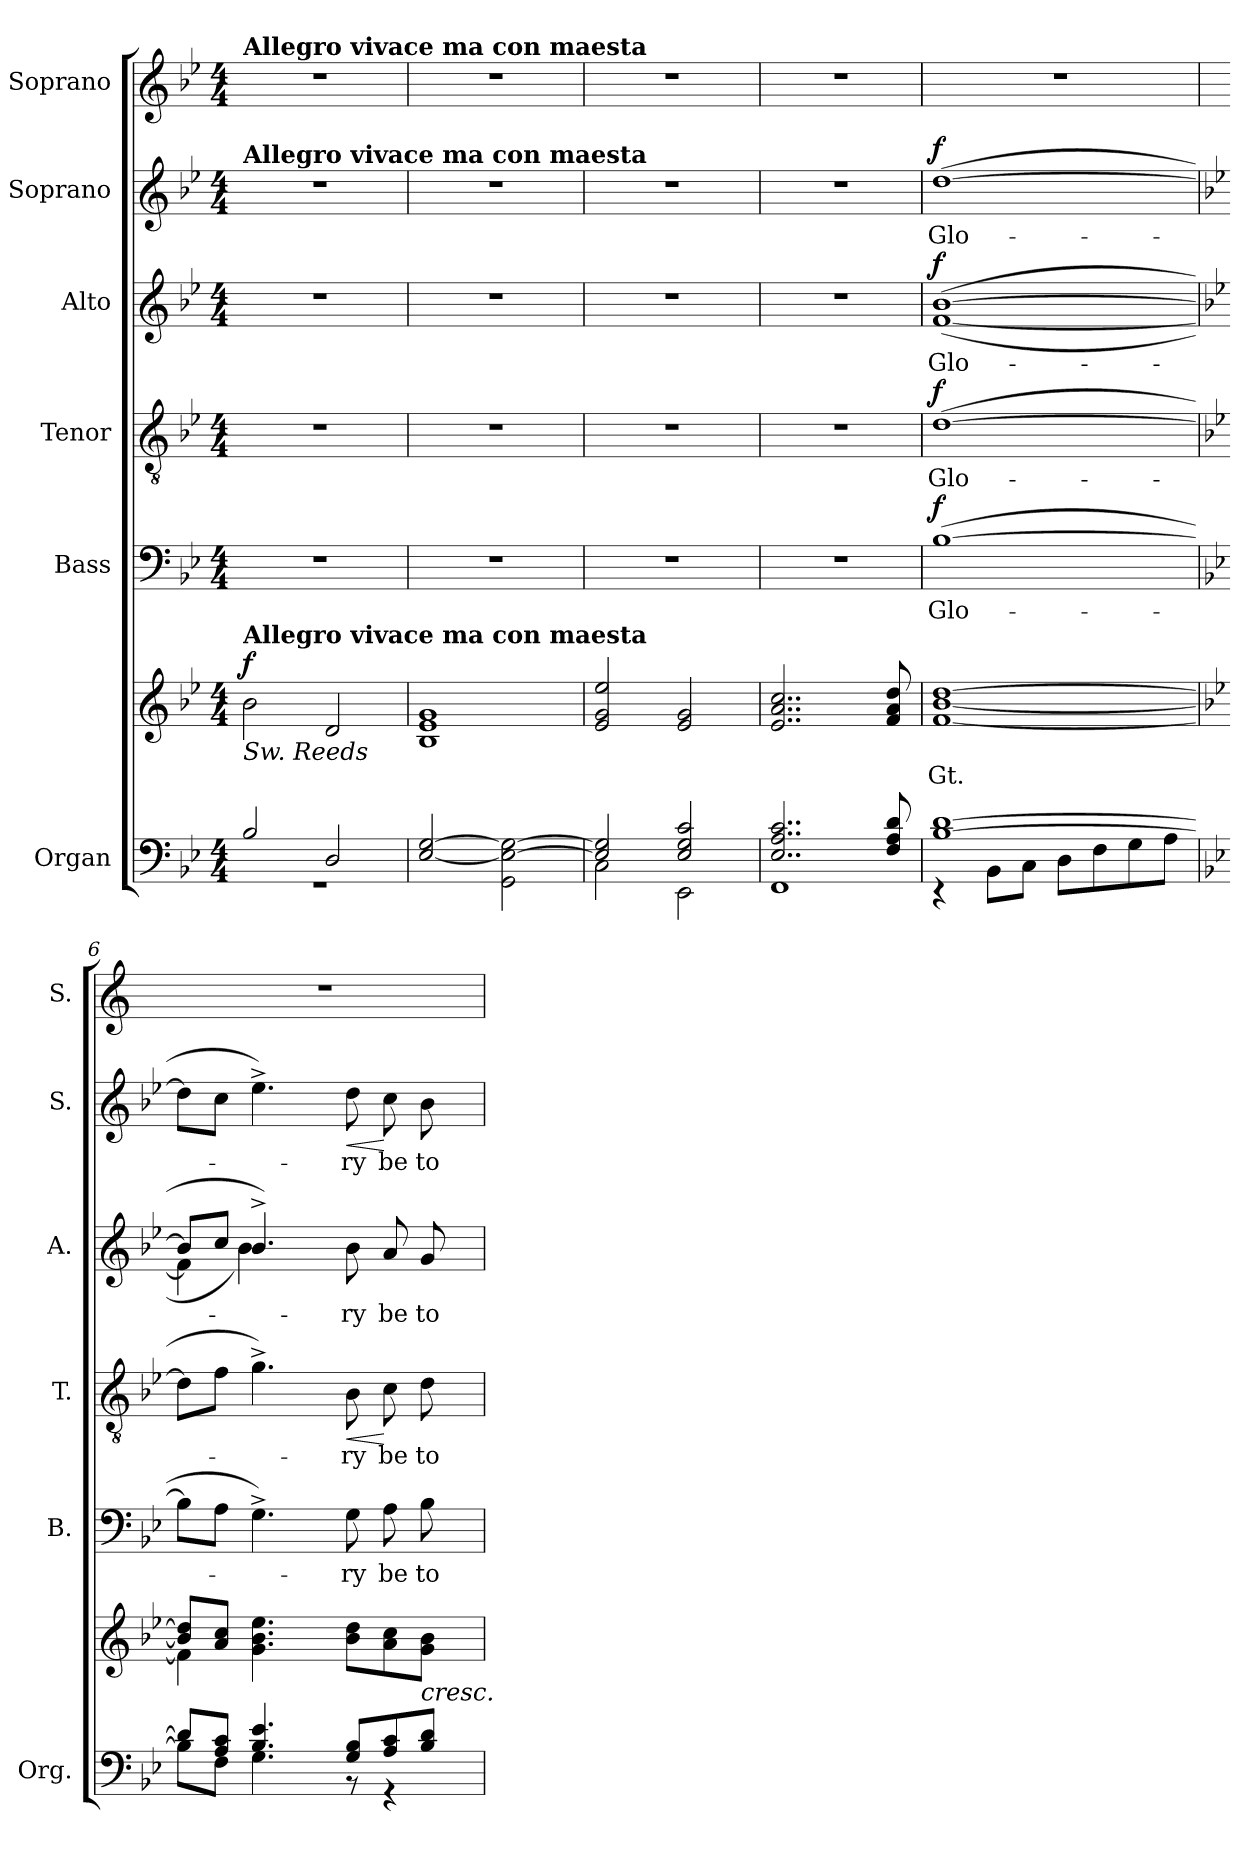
**kern	**kern	**text	**dynam	**kern	**text	**dynam	**kern	**text	**dynam	**kern	**text	**dynam	**kern	**text	**dynam	**kern
*part6	*part6	*part6	*part6	*part5	*part5	*part5	*part4	*part4	*part4	*part3	*part3	*part3	*part2	*part2	*part2	*part1
*staff7	*staff6	*staff6	*staff6/7	*staff5	*staff5	*staff5	*staff4	*staff4	*staff4	*staff3	*staff3	*staff3	*staff2	*staff2	*staff2	*staff1
*I"Organ	*	*	*	*I"Bass	*	*	*I"Tenor	*	*	*I"Alto	*	*	*I"Soprano	*	*	*I"Soprano
*I'Org.	*	*	*	*I'B.	*	*	*I'T.	*	*	*I'A.	*	*	*I'S.	*	*	*I'S.
!!LO:PB:g=z
*clefF4	*clefG2	*	*	*clefF4	*	*	*clefGv2	*	*	*clefG2	*	*	*clefG2	*	*	*clefG2
*	*	*	*	*	*	*	*ITrd7c12	*	*	*	*	*	*	*	*	*
*k[b-e-]	*k[b-e-]	*	*	*k[b-e-]	*	*	*k[b-e-]	*	*	*k[b-e-]	*	*	*k[b-e-]	*	*	*k[b-e-]
*B-:	*B-:	*	*	*B-:	*	*	*B-:	*	*	*B-:	*	*	*B-:	*	*	*B-:
*M4/4	*M4/4	*	*	*M4/4	*	*	*M4/4	*	*	*M4/4	*	*	*M4/4	*	*	*M4/4
*MM120	*MM120	*	*	*MM120	*	*	*MM120	*	*	*MM120	*	*	*MM120	*	*	*MM120
=1	=1	=1	=1	=1	=1	=1	=1	=1	=1	=1	=1	=1	=1	=1	=1	=1
*^	*	*	*	*	*	*	*	*	*	*	*	*	*	*	*	*
!	!	!	!	!	!	!	!	!	!	!	!	!	!	!	!	!	!LO:TX:a:B:t=Allegro vivace ma con maesta
!	!	!	!	!	!	!	!	!	!	!	!	!	!	!LO:TX:a:B:t=Allegro vivace ma con maesta	!	!	!
!	!	!LO:TX:b:i:t=Sw. Reeds	!	!	!	!	!	!	!	!	!	!	!	!	!	!	!
!	!	!LO:TX:a:B:t=Allegro vivace ma con maesta	!	!	!	!	!	!	!	!	!	!	!	!	!	!	!
2B-i/	1r	2b-i\	.	f	1r	.	.	1r	.	.	1r	.	.	1r	.	.	1r
2Di/	.	2di/	.	.	.	.	.	.	.	.	.	.	.	.	.	.	.
*v	*v	*	*	*	*	*	*	*	*	*	*	*	*	*	*	*	*
=2	=2	=2	=2	=2	=2	=2	=2	=2	=2	=2	=2	=2	=2	=2	=2	=2
[2E-i/ [2Gi	1B-i 1e-i 1gi	.	.	1r	.	.	1r	.	.	1r	.	.	1r	.	.	1r
2GGi\ 2E-i_ 2Gi_	.	.	.	.	.	.	.	.	.	.	.	.	.	.	.	.
=3	=3	=3	=3	=3	=3	=3	=3	=3	=3	=3	=3	=3	=3	=3	=3	=3
*^	*	*	*	*	*	*	*	*	*	*	*	*	*	*	*	*
2E-i/] 2Gi]	2Ci\	2e-i/ 2gi 2ee-i	.	.	1r	.	.	1r	.	.	1r	.	.	1r	.	.	1r
2E-i/ 2Gi 2ci	2EE-i\	2e-i/ 2gi	.	.	.	.	.	.	.	.	.	.	.	.	.	.	.
=4	=4	=4	=4	=4	=4	=4	=4	=4	=4	=4	=4	=4	=4	=4	=4	=4	=4
2..E-i/ 2..Ai 2..ci	1FFi	2..e-i/ 2..ai 2..cci	.	.	1r	.	.	1r	.	.	1r	.	.	1r	.	.	1r
8Fi/ 8Ai 8di	.	8fi/ 8ai 8ddi	.	.	.	.	.	.	.	.	.	.	.	.	.	.	.
=5	=5	=5	=5	=5	=5	=5	=5	=5	=5	=5	=5	=5	=5	=5	=5	=5	=5
!	!	!	!LO:LY:b:color=#000000	!	!	!	!	!	!	!	!	!	!	!	!	!	!
!	!	!	!	!	!	!LO:LY:b:color=#000000	!	!	!	!	!	!	!	!	!	!	!
!	!	!	!	!	!	!	!	!	!LO:LY:b:color=#000000	!	!	!	!	!	!	!	!
!	!	!	!	!	!	!	!	!	!	!	!	!LO:LY:b:color=#000000	!	!	!	!	!
*	*	*	*	*	*	*	*	*	*	*	*^	*	*	*	*	*	*
!	!	!	!	!	!	!	!	!	!	!	!	!	!	!	!	!LO:LY:b:color=#000000	!	!
[1B-i [1di	4r	[1fi [1b-i [1ddi	Gt.	.	([1B-i	Glo-	f	([1Di	Glo-	f	([1b-i	([1fi	Glo-	f	([1ddi	Glo-	f	1r
.	8BB-i\L	.	.	.	.	.	.	.	.	.	.	.	.	.	.	.	.	.
.	8Ci\J	.	.	.	.	.	.	.	.	.	.	.	.	.	.	.	.	.
.	8Di\L	.	.	.	.	.	.	.	.	.	.	.	.	.	.	.	.	.
.	8Fi\	.	.	.	.	.	.	.	.	.	.	.	.	.	.	.	.	.
.	8Gi\	.	.	.	.	.	.	.	.	.	.	.	.	.	.	.	.	.
.	8Ai\J	.	.	.	.	.	.	.	.	.	.	.	.	.	.	.	.	.
!!LO:LB:g=z
=6	=6	=6	=6	=6	=6	=6	=6	=6	=6	=6	=6	=6	=6	=6	=6	=6	=6	=6
*	*	*	*	*	*	*	*	*	*	*	*	*	*	*	*	*	*	*k[]
*	*	*	*	*	*	*	*	*	*	*	*	*	*	*	*	*	*	*C:
*	*	*^	*	*	*	*	*	*	*	*	*	*	*	*	*	*	*	*
8di/L]	8B-i\L]	8b-i/] 8ddi]L	4fi\]	.	.	8B-i\L]	.	.	8Di\L]	.	.	8b-i/L]	4fi\]	.	.	8ddi\L]	.	.	1r
8Ai/ 8ciJ	8Fi\J	8ai/ 8cciJ	.	.	.	8Ai\J	.	.	8Fi\J	.	.	8cci/J	.	.	.	8cci\J	.	.	.
4.B-i/ 4.e-i	4.Gi\	2.ryy	4.gi\ 4.b-i 4.ee-i	.	.	4.G^i\)	.	.	4.G^i\)	.	.	4.b-^i/)	4b-i\)	.	.	4.ee-^i\)	.	.	.
.	.	.	.	.	.	.	.	.	.	.	.	.	2ryy	.	.	.	.	.	.
!	!	!	!	!	!	!	!LO:LY:b:color=#000000	!	!	!	!	!	!	!	!	!	!	!	!
!	!	!	!	!	!	!	!	!	!	!LO:LY:b:color=#000000	!LO:HP:b	!	!	!	!	!	!	!	!
!	!	!	!	!	!	!	!	!	!	!	!	!	!	!LO:LY:b:color=#000000	!	!	!	!	!
!	!	!	!	!	!	!	!	!	!	!	!	!	!	!	!	!	!LO:LY:b:color=#000000	!LO:HP:b	!
8Gi/ 8B-iL	8r	.	8b-i\ 8ddiL	.	.	8Gi\	-ry	.	8BB-i\	-ry	<	8b-i\	.	-ry	.	8ddi\	-ry	<	.
!	!	!	!	!	!	!	!LO:LY:b:color=#000000	!	!	!	!	!	!	!	!	!	!	!	!
!	!	!	!	!	!	!	!	!	!	!LO:LY:b:color=#000000	!	!	!	!	!	!	!	!	!
!	!	!	!	!	!	!	!	!	!	!	!	!	!	!LO:LY:b:color=#000000	!	!	!	!	!
!	!	!	!	!	!	!	!	!	!	!	!	!	!	!	!	!	!LO:LY:b:color=#000000	!	!
8Ai/ 8ci	4r	.	8ai\ 8cci	.	.	8Ai\	be	.	8Ci\	be	[	8ai/	.	be	.	8cci\	be	[	.
!	!	!	!	!	!	!	!LO:LY:b:color=#000000	!	!	!	!	!	!	!	!	!	!	!	!
!	!	!	!	!	!	!	!	!	!	!LO:LY:b:color=#000000	!	!	!	!	!	!	!	!	!
!	!	!	!	!	!	!	!	!	!	!	!	!	!	!LO:LY:b:color=#000000	!	!	!	!	!
!	!	!	!LO:TX:b:i:t=cresc.	!	!	!	!	!	!	!	!	!	!	!	!	!	!	!	!
!	!	!	!	!	!	!	!	!	!	!	!	!	!	!	!	!	!LO:LY:b:color=#000000	!	!
8B-i/ 8diJ	.	.	8gi\ 8b-iJ	.	.	8B-i\	to	.	8Di\	to	.	8gi/	.	to	.	8b-i\	to	.	.
*v	*v	*	*	*	*	*	*	*	*	*	*	*v	*v	*	*	*	*	*	*
*	*v	*v	*	*	*	*	*	*	*	*	*	*	*	*	*	*	*
=	=	=	=	=	=	=	=	=	=	=	=	=	=	=	=	=
*-	*-	*-	*-	*-	*-	*-	*-	*-	*-	*-	*-	*-	*-	*-	*-	*-
